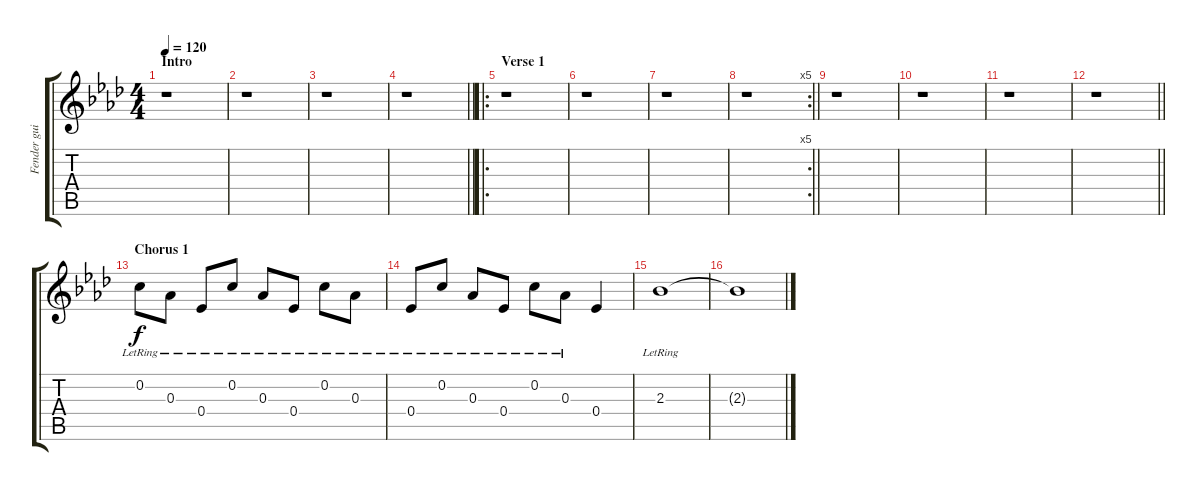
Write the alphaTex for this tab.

\track ("Fender guitar" "Fender gui") {instrument electricguitarclean}
\staff {score tabs}
\tuning (C4 C4 Ab3 Eb3 Bb2 F2) {hide}
\ts (4 4)
\section ("" "Intro")
\tempo 120
\clef g2
\ks fminor
r.1{dy f instrument electricguitarclean} |
r.1 |
r.1 |
\barLineRight lightlight
r.1 |
\ro
\section ("" "Verse 1")
r.1 |
r.1 |
r.1 |
\rc 5
\barLineRight lightlight
r.1 |
r.1 |
r.1 |
r.1 |
\barLineRight lightlight
r.1 |
\section ("" "Chorus 1")
0.2{lr}.8 0.3{lr}.8 0.4{lr}.8 0.2{lr}.8 0.3{lr}.8 0.4{lr}.8 0.2{lr}.8 0.3{lr}.8 |
0.4{lr}.8 0.2{lr}.8 0.3{lr}.8 0.4{lr}.8 0.2{lr}.8 0.3{lr}.8 0.4.4 |
2.3{lr}.1 |
2.3{t}.1
